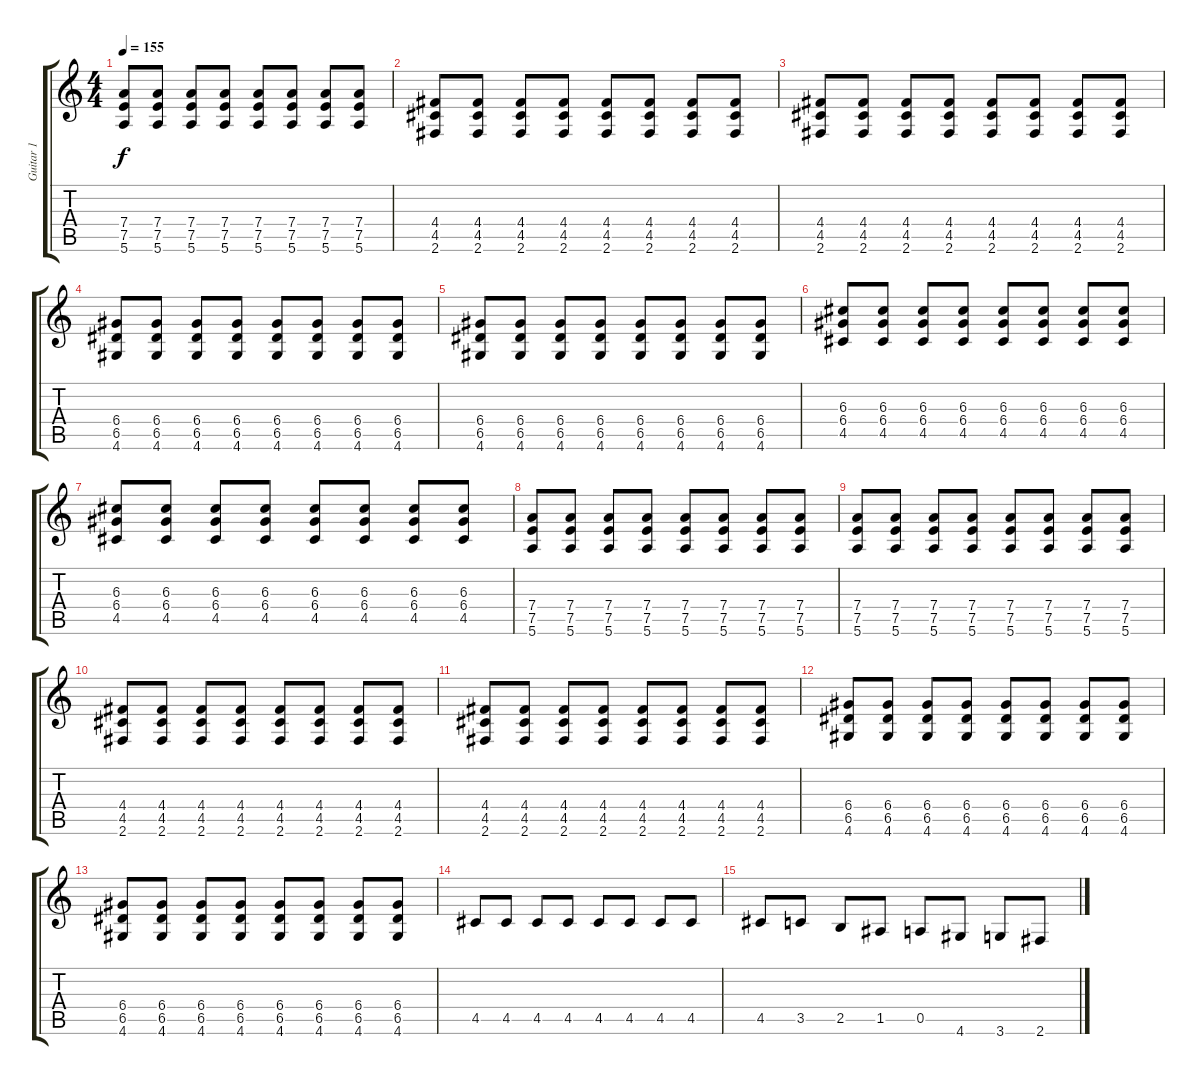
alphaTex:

\track ("Guitar 1" "Guitar 1") {instrument overdrivenguitar}
\staff {score tabs}
\tuning (E4 B3 G3 D3 A2 E2) {hide}
\ts (4 4)
\tempo 155
\clef g2
\ks c
(7.4 7.5 5.6).8{dy f} (7.4 7.5 5.6).8 (7.4 7.5 5.6).8 (7.4 7.5 5.6).8 (7.4 7.5 5.6).8 (7.4 7.5 5.6).8 (7.4 7.5 5.6).8 (7.4 7.5 5.6).8 |
(4.4 4.5 2.6).8 (4.4 4.5 2.6).8 (4.4 4.5 2.6).8 (4.4 4.5 2.6).8 (4.4 4.5 2.6).8 (4.4 4.5 2.6).8 (4.4 4.5 2.6).8 (4.4 4.5 2.6).8 |
(4.4 4.5 2.6).8 (4.4 4.5 2.6).8 (4.4 4.5 2.6).8 (4.4 4.5 2.6).8 (4.4 4.5 2.6).8 (4.4 4.5 2.6).8 (4.4 4.5 2.6).8 (4.4 4.5 2.6).8 |
(6.4 6.5 4.6).8 (6.4 6.5 4.6).8 (6.4 6.5 4.6).8 (6.4 6.5 4.6).8 (6.4 6.5 4.6).8 (6.4 6.5 4.6).8 (6.4 6.5 4.6).8 (6.4 6.5 4.6).8 |
(6.4 6.5 4.6).8 (6.4 6.5 4.6).8 (6.4 6.5 4.6).8 (6.4 6.5 4.6).8 (6.4 6.5 4.6).8 (6.4 6.5 4.6).8 (6.4 6.5 4.6).8 (6.4 6.5 4.6).8 |
(6.3 6.4 4.5).8 (6.3 6.4 4.5).8 (6.3 6.4 4.5).8 (6.3 6.4 4.5).8 (6.3 6.4 4.5).8 (6.3 6.4 4.5).8 (6.3 6.4 4.5).8 (6.3 6.4 4.5).8 |
(6.3 6.4 4.5).8 (6.3 6.4 4.5).8 (6.3 6.4 4.5).8 (6.3 6.4 4.5).8 (6.3 6.4 4.5).8 (6.3 6.4 4.5).8 (6.3 6.4 4.5).8 (6.3 6.4 4.5).8 |
(7.4 7.5 5.6).8 (7.4 7.5 5.6).8 (7.4 7.5 5.6).8 (7.4 7.5 5.6).8 (7.4 7.5 5.6).8 (7.4 7.5 5.6).8 (7.4 7.5 5.6).8 (7.4 7.5 5.6).8 |
(7.4 7.5 5.6).8 (7.4 7.5 5.6).8 (7.4 7.5 5.6).8 (7.4 7.5 5.6).8 (7.4 7.5 5.6).8 (7.4 7.5 5.6).8 (7.4 7.5 5.6).8 (7.4 7.5 5.6).8 |
(4.4 4.5 2.6).8 (4.4 4.5 2.6).8 (4.4 4.5 2.6).8 (4.4 4.5 2.6).8 (4.4 4.5 2.6).8 (4.4 4.5 2.6).8 (4.4 4.5 2.6).8 (4.4 4.5 2.6).8 |
(4.4 4.5 2.6).8 (4.4 4.5 2.6).8 (4.4 4.5 2.6).8 (4.4 4.5 2.6).8 (4.4 4.5 2.6).8 (4.4 4.5 2.6).8 (4.4 4.5 2.6).8 (4.4 4.5 2.6).8 |
(6.4 6.5 4.6).8 (6.4 6.5 4.6).8 (6.4 6.5 4.6).8 (6.4 6.5 4.6).8 (6.4 6.5 4.6).8 (6.4 6.5 4.6).8 (6.4 6.5 4.6).8 (6.4 6.5 4.6).8 |
(6.4 6.5 4.6).8 (6.4 6.5 4.6).8 (6.4 6.5 4.6).8 (6.4 6.5 4.6).8 (6.4 6.5 4.6).8 (6.4 6.5 4.6).8 (6.4 6.5 4.6).8 (6.4 6.5 4.6).8 |
4.5.8 4.5.8 4.5.8 4.5.8 4.5.8 4.5.8 4.5.8 4.5.8 |
4.5.8 3.5.8 2.5.8 1.5.8 0.5.8 4.6.8 3.6.8 2.6.8
